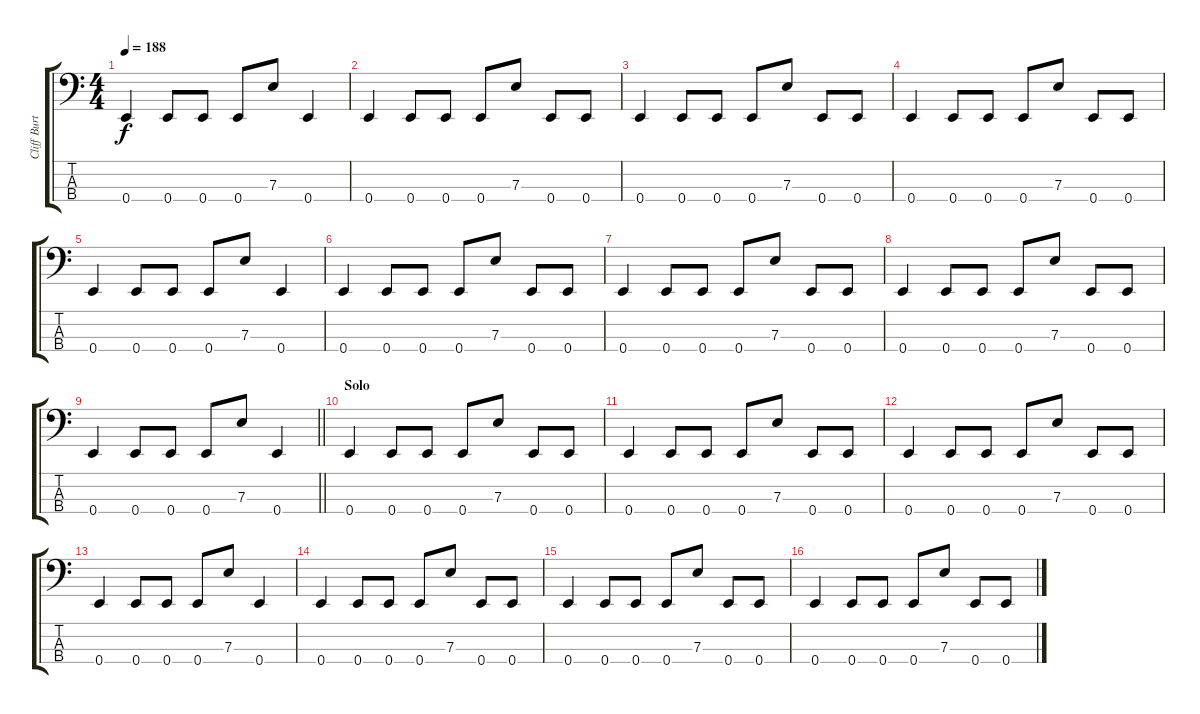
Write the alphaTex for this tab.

\track ("Cliff Burton" "Cliff Burt") {instrument electricbassfinger}
\staff {score tabs}
\tuning (G2 D2 A1 E1) {hide}
\ts (4 4)
\tempo 188
\clef f4
\ks c
0.4.4{dy f} 0.4.8 0.4.8 0.4.8 7.3.8 0.4.4 |
0.4.4 0.4.8 0.4.8 0.4.8 7.3.8 0.4.8 0.4.8 |
0.4.4 0.4.8 0.4.8 0.4.8 7.3.8 0.4.8 0.4.8 |
0.4.4 0.4.8 0.4.8 0.4.8 7.3.8 0.4.8 0.4.8 |
0.4.4 0.4.8 0.4.8 0.4.8 7.3.8 0.4.4 |
0.4.4 0.4.8 0.4.8 0.4.8 7.3.8 0.4.8 0.4.8 |
0.4.4 0.4.8 0.4.8 0.4.8 7.3.8 0.4.8 0.4.8 |
0.4.4 0.4.8 0.4.8 0.4.8 7.3.8 0.4.8 0.4.8 |
\barLineRight lightlight
0.4.4 0.4.8 0.4.8 0.4.8 7.3.8 0.4.4 |
\section ("" "Solo")
0.4.4 0.4.8 0.4.8 0.4.8 7.3.8 0.4.8 0.4.8 |
0.4.4 0.4.8 0.4.8 0.4.8 7.3.8 0.4.8 0.4.8 |
0.4.4 0.4.8 0.4.8 0.4.8 7.3.8 0.4.8 0.4.8 |
0.4.4 0.4.8 0.4.8 0.4.8 7.3.8 0.4.4 |
0.4.4 0.4.8 0.4.8 0.4.8 7.3.8 0.4.8 0.4.8 |
0.4.4 0.4.8 0.4.8 0.4.8 7.3.8 0.4.8 0.4.8 |
0.4.4 0.4.8 0.4.8 0.4.8 7.3.8 0.4.8 0.4.8
